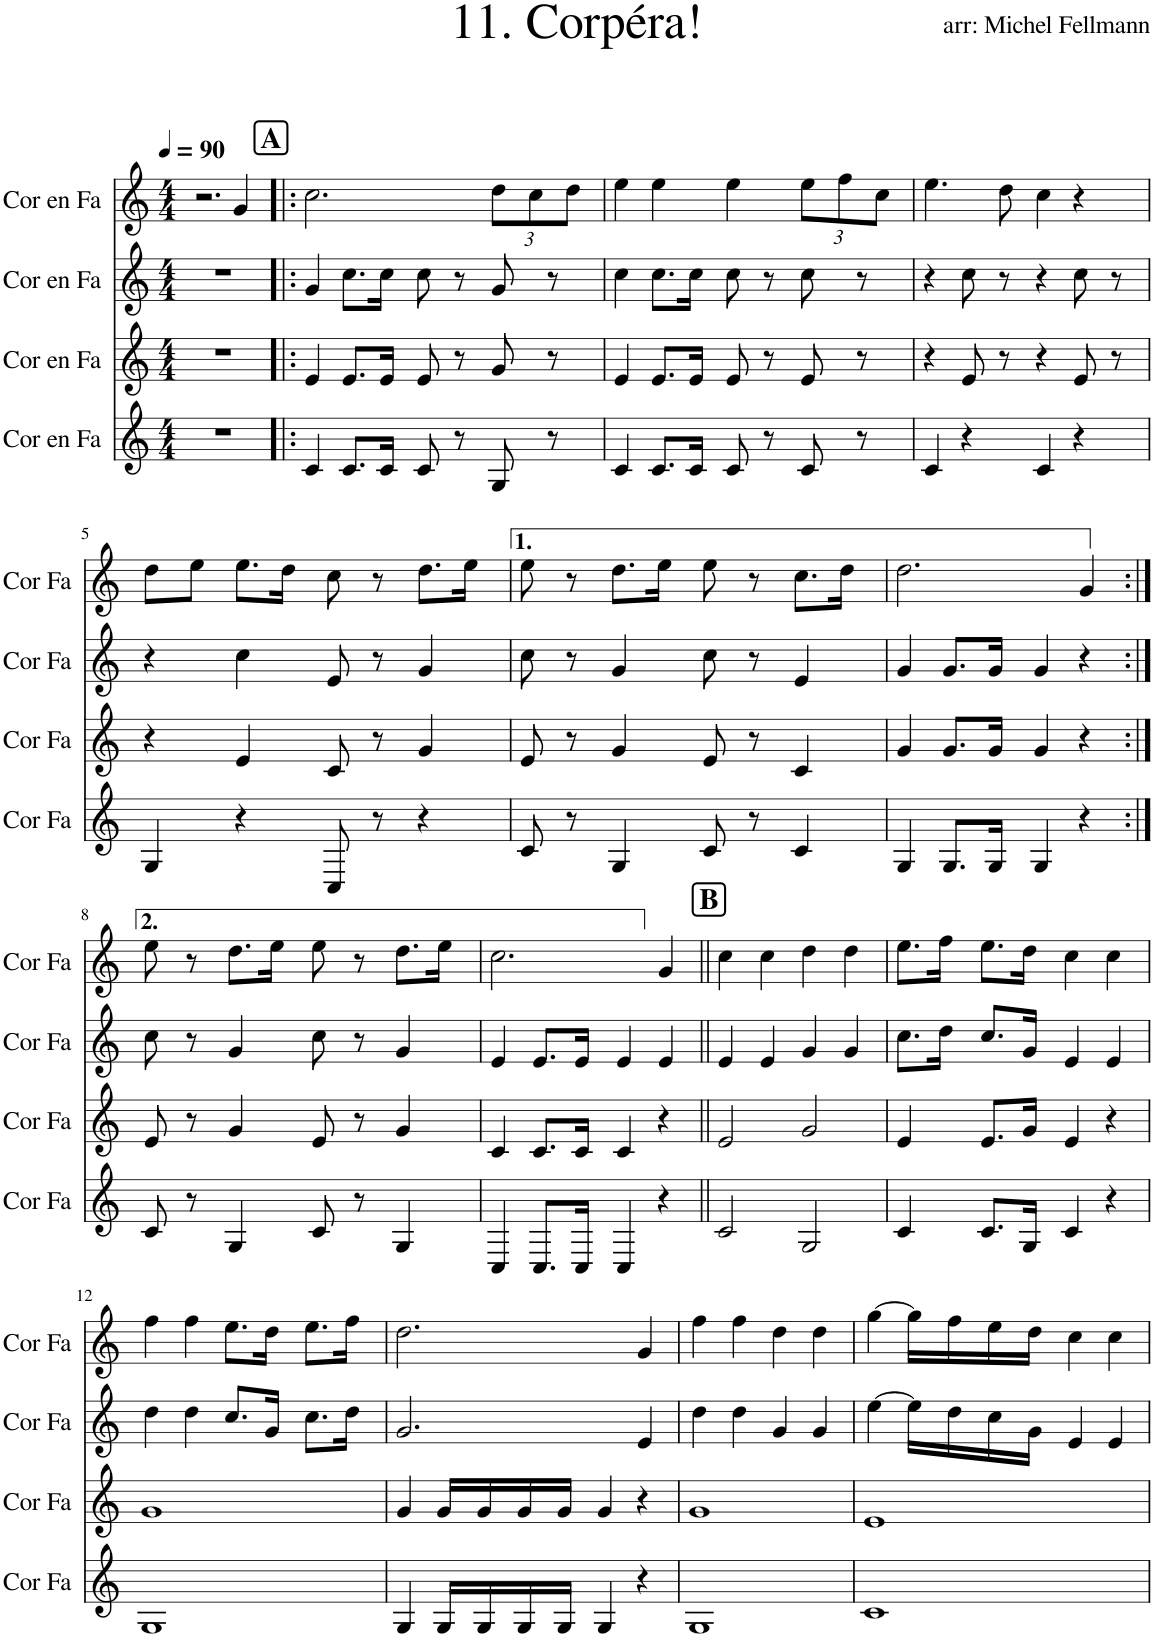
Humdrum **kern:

**kern	**kern	**kern	**kern
*part4	*part3	*part2	*part1
*staff4	*staff3	*staff2	*staff1
*I"Cor en Fa	*I"Cor en Fa	*I"Cor en Fa	*I"Cor en Fa
*I'Cor Fa	*I'Cor Fa	*I'Cor Fa	*I'Cor Fa
*clefG2	*clefG2	*clefG2	*clefG2
*Trd4c7	*Trd4c7	*Trd4c7	*Trd4c7
*k[]	*k[]	*k[]	*k[]
*M4/4	*M4/4	*M4/4	*M4/4
*MM90	*MM90	*MM90	*MM90
=1	=1	=1	=1
1r	1r	1r	2.r
.	.	.	4g/
!!LO:REH:place=s1:a:B:cj:fs=14:t=A
=2!|:	=2!|:	=2!|:	=2!|:
4c/	4e/	4g/	2.cc\
8.c/L	8.e/L	8.cc\L	.
16c/Jk	16e/Jk	16cc\Jk	.
8c/	8e/	8cc\	.
8r	8r	8r	.
*	*	*	*Xbrackettup
8G/	8g/	8g/	12dd\L
.	.	.	12cc\
8r	8r	8r	.
.	.	.	12dd\J
=3	=3	=3	=3
4c/	4e/	4cc\	4ee\
8.c/L	8.e/L	8.cc\L	4ee\
16c/Jk	16e/Jk	16cc\Jk	.
8c/	8e/	8cc\	4ee\
8r	8r	8r	.
8c/	8e/	8cc\	12ee\L
.	.	.	12ff\
8r	8r	8r	.
.	.	.	12cc\J
=4	=4	=4	=4
4c/	4r	4r	4.ee\
4r	8e/	8cc\	.
.	8r	8r	8dd\
4c/	4r	4r	4cc\
4r	8e/	8cc\	4r
.	8r	8r	.
!!LO:LB:g=z
=5	=5	=5	=5
4G/	4r	4r	8dd\L
.	.	.	8ee\J
4r	4e/	4cc\	8.ee\L
.	.	.	16dd\Jk
8C/	8c/	8e/	8cc\
8r	8r	8r	8r
4r	4g/	4g/	8.dd\L
.	.	.	16ee\Jk
=6	=6	=6	=6
8c/	8e/	8cc\	8ee\
8r	8r	8r	8r
4G/	4g/	4g/	8.dd\L
.	.	.	16ee\Jk
8c/	8e/	8cc\	8ee\
8r	8r	8r	8r
4c/	4c/	4e/	8.cc\L
.	.	.	16dd\Jk
=7	=7	=7	=7
4G/	4g/	4g/	2.dd\
8.G/L	8.g/L	8.g/L	.
16G/Jk	16g/Jk	16g/Jk	.
4G/	4g/	4g/	.
4r	4r	4r	4g/
!!LO:LB:g=z
=8:|!	=8:|!	=8:|!	=8:|!
8c/	8e/	8cc\	8ee\
8r	8r	8r	8r
4G/	4g/	4g/	8.dd\L
.	.	.	16ee\Jk
8c/	8e/	8cc\	8ee\
8r	8r	8r	8r
4G/	4g/	4g/	8.dd\L
.	.	.	16ee\Jk
=9	=9	=9	=9
4C/	4c/	4e/	2.cc\
8.C/L	8.c/L	8.e/L	.
16C/Jk	16c/Jk	16e/Jk	.
4C/	4c/	4e/	.
4r	4r	4e/	4g/
!!LO:REH:place=s1:a:B:cj:fs=14:t=B
=10||	=10||	=10||	=10||
*k[]	*k[]	*k[]	*k[]
2c/	2e/	4e/	4cc\
.	.	4e/	4cc\
2G/	2g/	4g/	4dd\
.	.	4g/	4dd\
=11	=11	=11	=11
4c/	4e/	8.cc\L	8.ee\L
.	.	16dd\Jk	16ff\Jk
8.c/L	8.e/L	8.cc/L	8.ee\L
16G/Jk	16g/Jk	16g/Jk	16dd\Jk
4c/	4e/	4e/	4cc\
4r	4r	4e/	4cc\
!!LO:LB:g=z
=12	=12	=12	=12
1G	1g	4dd\	4ff\
.	.	4dd\	4ff\
.	.	8.cc/L	8.ee\L
.	.	16g/Jk	16dd\Jk
.	.	8.cc\L	8.ee\L
.	.	16dd\Jk	16ff\Jk
=13	=13	=13	=13
4G/	4g/	2.g/	2.dd\
16G/LL	16g/LL	.	.
16G/	16g/	.	.
16G/	16g/	.	.
16G/JJ	16g/JJ	.	.
4G/	4g/	.	.
4r	4r	4e/	4g/
=14	=14	=14	=14
1G	1g	4dd\	4ff\
.	.	4dd\	4ff\
.	.	4g/	4dd\
.	.	4g/	4dd\
=15	=15	=15	=15
1c	1e	[4ee\	[4gg\
.	.	16ee\LL]	16gg\LL]
.	.	16dd\	16ff\
.	.	16cc\	16ee\
.	.	16g\JJ	16dd\JJ
.	.	4e/	4cc\
.	.	4e/	4cc\
=	=	=	=
*-	*-	*-	*-
